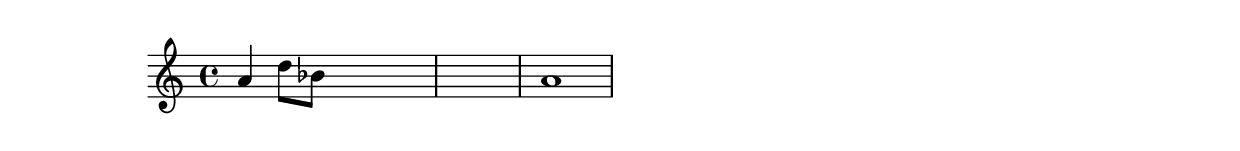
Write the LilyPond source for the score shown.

\version "2.12.0"

\header {
  texidoc="Engravers which do not exist are simply ignored"
}

\layout { \context {
  \name ImproVoice
  \type "Engraver_group"
  \consists "Rhythmic_column_engraver_foo"  % "typo" here
}
\context { \Staff
  \accepts "ImproVoice"
}}

\relative c'' {
  a4 d8 bes8 \new ImproVoice { c4^"ad lib" c
   c4 c^"undress" c_"while playing :)" c }
  a1
}